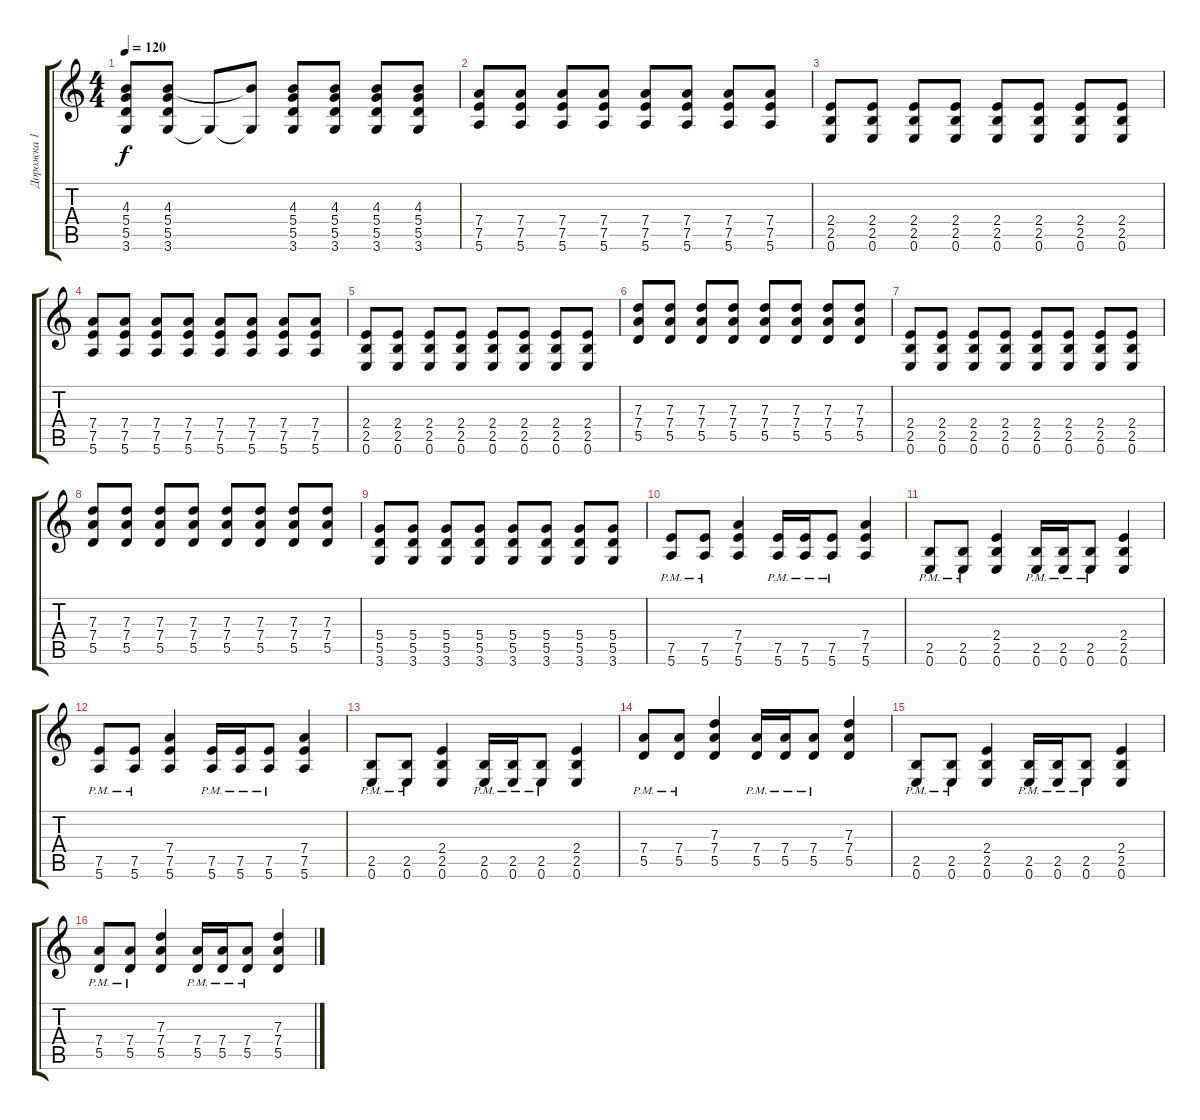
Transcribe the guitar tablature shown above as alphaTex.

\track ("Дорожка 1" "Дорожка 1") {instrument overdrivenguitar}
\staff {score tabs}
\tuning (E4 B3 G3 D3 A2 E2) {hide}
\ts (4 4)
\tempo 120
\clef g2
\ks c
(4.3 5.4 5.5 3.6).8{dy f} (4.3 5.4 5.5 3.6).8 3.6{t}.8 (4.3{t} 3.6{t}).8 (4.3 5.4 5.5 3.6).8 (4.3 5.4 5.5 3.6).8 (4.3 5.4 5.5 3.6).8 (4.3 5.4 5.5 3.6).8 |
(7.4 7.5 5.6).8 (7.4 7.5 5.6).8 (7.4 7.5 5.6).8 (7.4 7.5 5.6).8 (7.4 7.5 5.6).8 (7.4 7.5 5.6).8 (7.4 7.5 5.6).8 (7.4 7.5 5.6).8 |
(2.4 2.5 0.6).8 (2.4 2.5 0.6).8 (2.4 2.5 0.6).8 (2.4 2.5 0.6).8 (2.4 2.5 0.6).8 (2.4 2.5 0.6).8 (2.4 2.5 0.6).8 (2.4 2.5 0.6).8 |
(7.4 7.5 5.6).8 (7.4 7.5 5.6).8 (7.4 7.5 5.6).8 (7.4 7.5 5.6).8 (7.4 7.5 5.6).8 (7.4 7.5 5.6).8 (7.4 7.5 5.6).8 (7.4 7.5 5.6).8 |
(2.4 2.5 0.6).8 (2.4 2.5 0.6).8 (2.4 2.5 0.6).8 (2.4 2.5 0.6).8 (2.4 2.5 0.6).8 (2.4 2.5 0.6).8 (2.4 2.5 0.6).8 (2.4 2.5 0.6).8 |
(7.3 7.4 5.5).8 (7.3 7.4 5.5).8 (7.3 7.4 5.5).8 (7.3 7.4 5.5).8 (7.3 7.4 5.5).8 (7.3 7.4 5.5).8 (7.3 7.4 5.5).8 (7.3 7.4 5.5).8 |
(2.4 2.5 0.6).8 (2.4 2.5 0.6).8 (2.4 2.5 0.6).8 (2.4 2.5 0.6).8 (2.4 2.5 0.6).8 (2.4 2.5 0.6).8 (2.4 2.5 0.6).8 (2.4 2.5 0.6).8 |
(7.3 7.4 5.5).8 (7.3 7.4 5.5).8 (7.3 7.4 5.5).8 (7.3 7.4 5.5).8 (7.3 7.4 5.5).8 (7.3 7.4 5.5).8 (7.3 7.4 5.5).8 (7.3 7.4 5.5).8 |
(5.4 5.5 3.6).8 (5.4 5.5 3.6).8 (5.4 5.5 3.6).8 (5.4 5.5 3.6).8 (5.4 5.5 3.6).8 (5.4 5.5 3.6).8 (5.4 5.5 3.6).8 (5.4 5.5 3.6).8 |
(7.5{pm} 5.6{pm}).8 (7.5{pm} 5.6{pm}).8 (7.4 7.5 5.6).4 (7.5{pm} 5.6{pm}).16 (7.5{pm} 5.6{pm}).16 (7.5{pm} 5.6{pm}).8 (7.4 7.5 5.6).4 |
(2.5{pm} 0.6{pm}).8 (2.5{pm} 0.6{pm}).8 (2.4 2.5 0.6).4 (2.5{pm} 0.6{pm}).16 (2.5{pm} 0.6{pm}).16 (2.5{pm} 0.6{pm}).8 (2.4 2.5 0.6).4 |
(7.5{pm} 5.6{pm}).8 (7.5{pm} 5.6{pm}).8 (7.4 7.5 5.6).4 (7.5{pm} 5.6{pm}).16 (7.5{pm} 5.6{pm}).16 (7.5{pm} 5.6{pm}).8 (7.4 7.5 5.6).4 |
(2.5{pm} 0.6{pm}).8 (2.5{pm} 0.6{pm}).8 (2.4 2.5 0.6).4 (2.5{pm} 0.6{pm}).16 (2.5{pm} 0.6{pm}).16 (2.5{pm} 0.6{pm}).8 (2.4 2.5 0.6).4 |
(7.4{pm} 5.5{pm}).8 (7.4{pm} 5.5{pm}).8 (7.3 7.4 5.5).4 (7.4{pm} 5.5{pm}).16 (7.4{pm} 5.5{pm}).16 (7.4{pm} 5.5{pm}).8 (7.3 7.4 5.5).4 |
(2.5{pm} 0.6{pm}).8 (2.5{pm} 0.6{pm}).8 (2.4 2.5 0.6).4 (2.5{pm} 0.6{pm}).16 (2.5{pm} 0.6{pm}).16 (2.5{pm} 0.6{pm}).8 (2.4 2.5 0.6).4 |
(7.4{pm} 5.5{pm}).8 (7.4{pm} 5.5{pm}).8 (7.3 7.4 5.5).4 (7.4{pm} 5.5{pm}).16 (7.4{pm} 5.5{pm}).16 (7.4{pm} 5.5{pm}).8 (7.3 7.4 5.5).4
